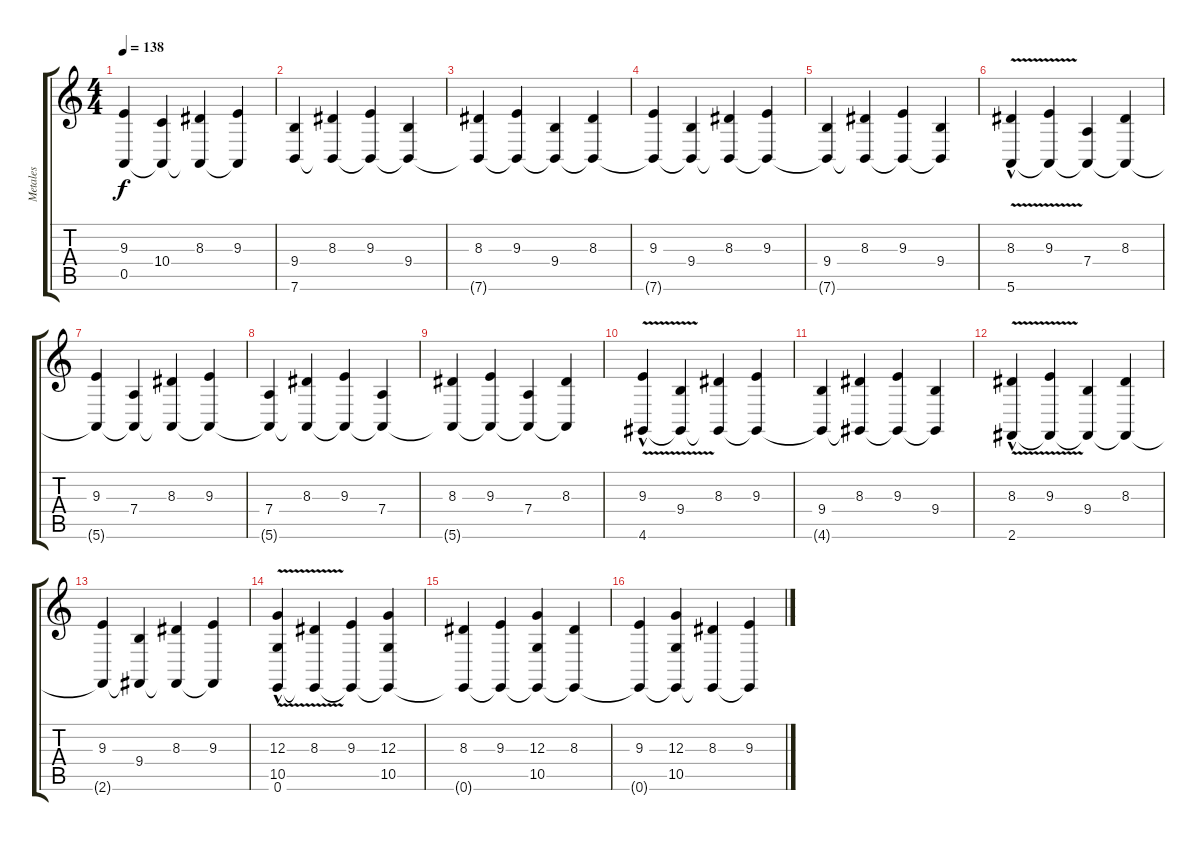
\track ("Metales" "Metales") {instrument brasssection}
\staff {score tabs}
\tuning (E4 B3 G3 D3 A2 E2) {hide}
\ts (4 4)
\tempo 138
\clef g2
\ks c
(9.3 0.5{t}).4{dy f} (10.4 0.5{t}).4 (8.3 0.5{t}).4 (9.3 0.5{t}).4 |
(9.4 7.6).4 (8.3 7.6{t}).4 (9.3 7.6{t}).4 (9.4 7.6{t}).4 |
(8.3 7.6{t}).4 (9.3 7.6{t}).4 (9.4 7.6{t}).4 (8.3 7.6{t}).4 |
(9.3 7.6{t}).4 (9.4 7.6{t}).4 (8.3 7.6{t}).4 (9.3 7.6{t}).4 |
(9.4 7.6{t}).4 (8.3 7.6{t}).4 (9.3 7.6{t}).4 (9.4 7.6{t}).4 |
(8.3 5.6{v hac}).4 (9.3 5.6{t}).4 (7.4 5.6{t}).4 (8.3 5.6{t}).4 |
(9.3 5.6{t}).4 (7.4 5.6{t}).4 (8.3 5.6{t}).4 (9.3 5.6{t}).4 |
(7.4 5.6{t}).4 (8.3 5.6{t}).4 (9.3 5.6{t}).4 (7.4 5.6{t}).4 |
(8.3 5.6{t}).4 (9.3 5.6{t}).4 (7.4 5.6{t}).4 (8.3 5.6{t}).4 |
(9.3 4.6{v hac}).4 (9.4 4.6{t}).4 (8.3 4.6{t}).4 (9.3 4.6{t}).4 |
(9.4 4.6{t}).4 (8.3 4.6{t}).4 (9.3 4.6{t}).4 (9.4 4.6{t}).4 |
(8.3 2.6{v hac}).4 (9.3 2.6{t}).4 (9.4 2.6{t}).4 (8.3 2.6{t}).4 |
(9.3 2.6{t}).4 (9.4 2.6{t}).4 (8.3 2.6{t}).4 (9.3 2.6{t}).4 |
(12.3 10.5 0.6{v hac}).4 (8.3 0.6{t}).4 (9.3 0.6{t}).4 (12.3 10.5 0.6{t}).4 |
(8.3 0.6{t}).4 (9.3 0.6{t}).4 (12.3 10.5 0.6{t}).4 (8.3 0.6{t}).4 |
(9.3 0.6{t}).4 (12.3 10.5 0.6{t}).4 (8.3 0.6{t}).4 (9.3 0.6{t}).4
